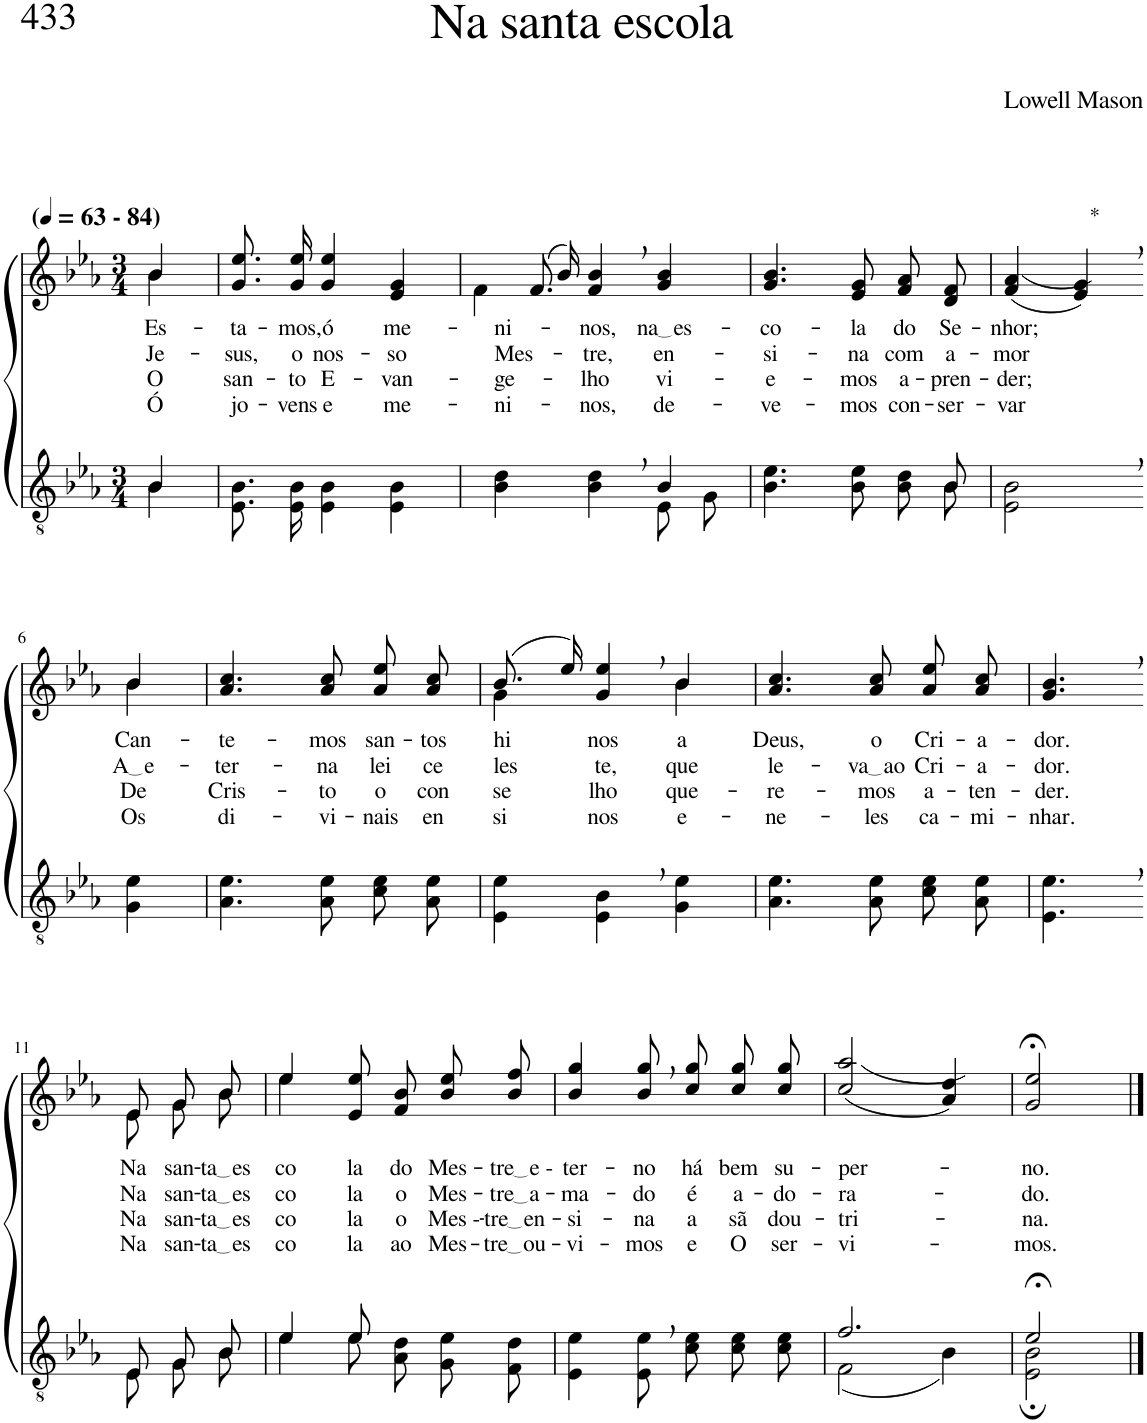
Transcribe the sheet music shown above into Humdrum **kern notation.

**kern	**kern	**text	**text	**text	**text
*part2	*part1	*part1	*part1	*part1	*part1
*staff2	*staff1	*staff1	*staff1	*staff1	*staff1
*I"Parte III e IV	*I"Parte I e II	*	*	*	*
*clefGv2	*clefG2	*	*	*	*
*Trd3c5	*Trd3c5	*	*	*	*
*k[b-e-a-]	*k[b-e-a-]	*	*	*	*
*M3/4	*M3/4	*	*	*	*
*MM63	*MM63	*	*	*	*
=1	=1	=1	=1	=1	=1
*^	*	*	*	*	*
!	!	!LO:TX:a:B:t=(	!	!	!	!
!	!	!LO:TX:a:B:t=- 84)	!	!	!	!
!	!	!	!LO:LY:b	!LO:LY:b	!LO:LY:b	!LO:LY:b
*	*	*^	*	*	*	*
4B-\	4B-/	4b-\	4b-/	Es-	Je-	O	Ó
=2	=2	=2	=2	=2	=2	=2	=2
!	!	!	!	!LO:LY:b	!LO:LY:b	!LO:LY:b	!LO:LY:b
*v	*v	*	*	*	*	*	*
*	*v	*v	*	*	*	*
8.E-/ 8.B-/L	8.g\ 8.ee-\L	-ta-	-sus,	san-	jo-
!	!	!LO:LY:b	!LO:LY:b	!LO:LY:b	!LO:LY:b
16E-/ 16B-/Jk	16g\ 16ee-\Jk	-mos,	o	-to	-vens
!	!	!LO:LY:b	!LO:LY:b	!LO:LY:b	!LO:LY:b
4E-\ 4B-\	4g/ 4ee-/	ó	nos-	E-	e
!	!	!LO:LY:b	!LO:LY:b	!LO:LY:b	!LO:LY:b
4E-\ 4B-\	4e-/ 4g/	me-	-so	-van-	me-
=3	=3	=3	=3	=3	=3
*^	*	*	*	*	*
!	!	!	!LO:LY:b	!LO:LY:b	!LO:LY:b	!LO:LY:b
*	*	*^	*	*	*	*
2ryy	4B-\ 4d\	(8.f/L	4f\	-ni-	Mes-	-ge-	-ni-
.	.	16b-/Jk)	.	.	.	.	.
!	!	!	!	!LO:LY:b	!LO:LY:b	!LO:LY:b	!LO:LY:b
.	4B-\ 4d\	4f/, 4b-/,	2ryy	-nos,	-tre,	-lho	-nos,
!	!	!	!	!LO:LY:b	!LO:LY:b	!LO:LY:b	!LO:LY:b
4B-/	8E-\L	4g/ 4b-/	.	na es	en-	vi-	de-
.	8G\J	.	.	.	.	.	.
*	*	*v	*v	*	*	*	*
=4	=4	=4	=4	=4	=4	=4
!	!	!	!LO:LY:b	!LO:LY:b	!LO:LY:b	!LO:LY:b
4.B-\ 4.e-\	8ryy	4.g/ 4.b-/	-co-	-si-	-e-	-ve-
!	!	!	!LO:LY:b	!LO:LY:b	!LO:LY:b	!LO:LY:b
*v	*v	*	*	*	*	*
8B-\ 8e-\	8e-/ 8g/	-la	-na	-mos	-mos
!	!	!LO:LY:b	!LO:LY:b	!LO:LY:b	!LO:LY:b
8B-\ 8d\L	8f/ 8a-/L	do	com	a-	con-
*^	*	*	*	*	*
!	!	!	!LO:LY:b	!LO:LY:b	!LO:LY:b	!LO:LY:b
8B-\J	8B-/	8d/ 8f/J	Se-	a-	-pren-	-ser-
=5	=5	=5	=5	=5	=5	=5
!	!	!	!LO:LY:b	!LO:LY:b	!LO:LY:b	!LO:LY:b
*v	*v	*	*	*	*	*
2E-\, 2B-\,	((4f/ 4a-/	-nhor;	-mor	-der;	-var
!	!LO:TX:a:t=*	!	!	!	!
.	4e-/, 4g/,))	.	.	.	.
!!LO:LB:g=z
=6-	=6-	=6-	=6-	=6-	=6-
!	!	!LO:LY:b	!LO:LY:b	!LO:LY:b	!LO:LY:b
*	*^	*	*	*	*
4G\ 4e-\	4b-\	4b-/	Can-	A e	De	Os
=7	=7	=7	=7	=7	=7	=7
!	!	!	!LO:LY:b	!LO:LY:b	!LO:LY:b	!LO:LY:b
*	*v	*v	*	*	*	*
4.A-\ 4.e-\	4.a-/ 4.cc/	-te-	-ter-	Cris-	di-
!	!	!LO:LY:b	!LO:LY:b	!LO:LY:b	!LO:LY:b
8A-\ 8e-\	8a-/ 8cc/	-mos	-na	-to	-vi-
!	!	!LO:LY:b	!LO:LY:b	!LO:LY:b	!LO:LY:b
8c\ 8e-\L	8a-\ 8ee-\L	san-	lei	o	-nais
!	!	!LO:LY:b	!LO:LY:b	!LO:LY:b	!LO:LY:b
8A-\ 8e-\J	8a-\ 8cc\J	-tos	ce-	con-	en-
=8	=8	=8	=8	=8	=8
*	*^	*	*	*	*
!	!	!	!LO:LY:b	!LO:LY:b	!LO:LY:b	!LO:LY:b
4E-\ 4e-\	(8.b-/L	4g\	hi-	-les-	-se-	-si-
.	16ee-/Jk)	.	.	.	.	.
!	!	!	!LO:LY:b	!LO:LY:b	!LO:LY:b	!LO:LY:b
4E-\, 4B-\,	4g/, 4ee-/,	4ryy	nos	-te,	lho	nos
!	!	!	!LO:LY:b	!LO:LY:b	!LO:LY:b	!LO:LY:b
4G\ 4e-\	4b-/	4b-\	-a	que	-que-	-e-
=9	=9	=9	=9	=9	=9	=9
!	!	!	!LO:LY:b	!LO:LY:b	!LO:LY:b	!LO:LY:b
*	*v	*v	*	*	*	*
4.A-\ 4.e-\	4.a-/ 4.cc/	Deus,	le-	-re-	-ne-
!	!	!LO:LY:b	!LO:LY:b	!LO:LY:b	!LO:LY:b
8A-\ 8e-\	8a-/ 8cc/	o	va ao	-mos	-les
!	!	!LO:LY:b	!LO:LY:b	!LO:LY:b	!LO:LY:b
8c\ 8e-\L	8a-\ 8ee-\L	Cri-	Cri-	a-	ca-
!	!	!LO:LY:b	!LO:LY:b	!LO:LY:b	!LO:LY:b
8A-\ 8e-\J	8a-\ 8cc\J	-a-	-a-	-ten-	-mi-
=10	=10	=10	=10	=10	=10
!	!	!LO:LY:b	!LO:LY:b	!LO:LY:b	!LO:LY:b
4.E-\, 4.e-\,	4.g/, 4.b-/,	-dor.	-dor.	-der.	-nhar.
!!LO:LB:g=z
=11-	=11-	=11-	=11-	=11-	=11-
*^	*^	*	*	*	*
!	!	!	!	!LO:LY:b	!LO:LY:b	!LO:LY:b	!LO:LY:b
8E-/	8E-\	8e-/	8e-\	Na	Na	Na	Na
!	!	!	!	!LO:LY:b	!LO:LY:b	!LO:LY:b	!LO:LY:b
8G/L	8G\L	8g/L	8g\L	san-	san-	san-	san-
!	!	!	!	!LO:LY:b	!LO:LY:b	!LO:LY:b	!LO:LY:b
8B-/J	8B-\J	8b-/J	8b-\J	ta es	ta es	ta es	ta es
=12	=12	=12	=12	=12	=12	=12	=12
!	!	!	!	!LO:LY:b	!LO:LY:b	!LO:LY:b	!LO:LY:b
4e-/	4e-\	4ee-\	4ee-/	co-	-co-	-co-	-co-
!	!	!	!	!LO:LY:b	!LO:LY:b	!LO:LY:b	!LO:LY:b
8e-/	8e-\L	2ryy	8e-/ 8ee-/L	-la	-la	-la	-la
!	!	!	!	!LO:LY:b	!LO:LY:b	!LO:LY:b	!LO:LY:b
4.ryy	8A-\ 8d\J	.	8f/ 8b-/J	do	o	o	ao
!	!	!	!	!LO:LY:b	!LO:LY:b	!LO:LY:b	!LO:LY:b
.	8G\ 8e-\L	.	8b-\ 8ee-\L	Mes-	Mes-	Mes --	Mes-
!	!	!	!	!LO:LY:b	!LO:LY:b	!LO:LY:b	!LO:LY:b
.	8F\ 8d\J	.	8b-\ 8ff\J	tre e -	tre a	tre en	tre ou
=13	=13	=13	=13	=13	=13	=13	=13
!	!	!	!	!LO:LY:b	!LO:LY:b	!LO:LY:b	!LO:LY:b
*v	*v	*	*	*	*	*	*
*	*v	*v	*	*	*	*
4E-\ 4e-\	4b-/ 4gg/	ter-	-ma-	-si-	-vi-
!	!	!LO:LY:b	!LO:LY:b	!LO:LY:b	!LO:LY:b
8E-,/ 8e-,/L	8b-,\ 8gg,\L	-no	-do	-na	-mos
!	!	!LO:LY:b	!LO:LY:b	!LO:LY:b	!LO:LY:b
8c/ 8e-/J	8cc\ 8gg\J	há	é	a	e
!	!	!LO:LY:b	!LO:LY:b	!LO:LY:b	!LO:LY:b
8c\ 8e-\L	8cc\ 8gg\L	bem	a-	sã	O
!	!	!LO:LY:b	!LO:LY:b	!LO:LY:b	!LO:LY:b
8c\ 8e-\J	8cc\ 8gg\J	su-	-do-	dou-	ser-
=14	=14	=14	=14	=14	=14
*^	*	*	*	*	*
!	!	!	!LO:LY:b	!LO:LY:b	!LO:LY:b	!LO:LY:b
2.f/	(2F\	((2cc/ 2aa-/	-per-	-ra-	-tri-	-vi-
.	4B-\)	4a-/ 4dd/))	.	.	.	.
=15	=15	=15	=15	=15	=15	=15
!	!	!	!LO:LY:b	!LO:LY:b	!LO:LY:b	!LO:LY:b
2e-;</	2E-\; 2B-\;	2g/;< 2ee-/;<	-no.	do.	-na.	-mos.
*v	*v	*	*	*	*	*
==	==	==	==	==	==
*-	*-	*-	*-	*-	*-
